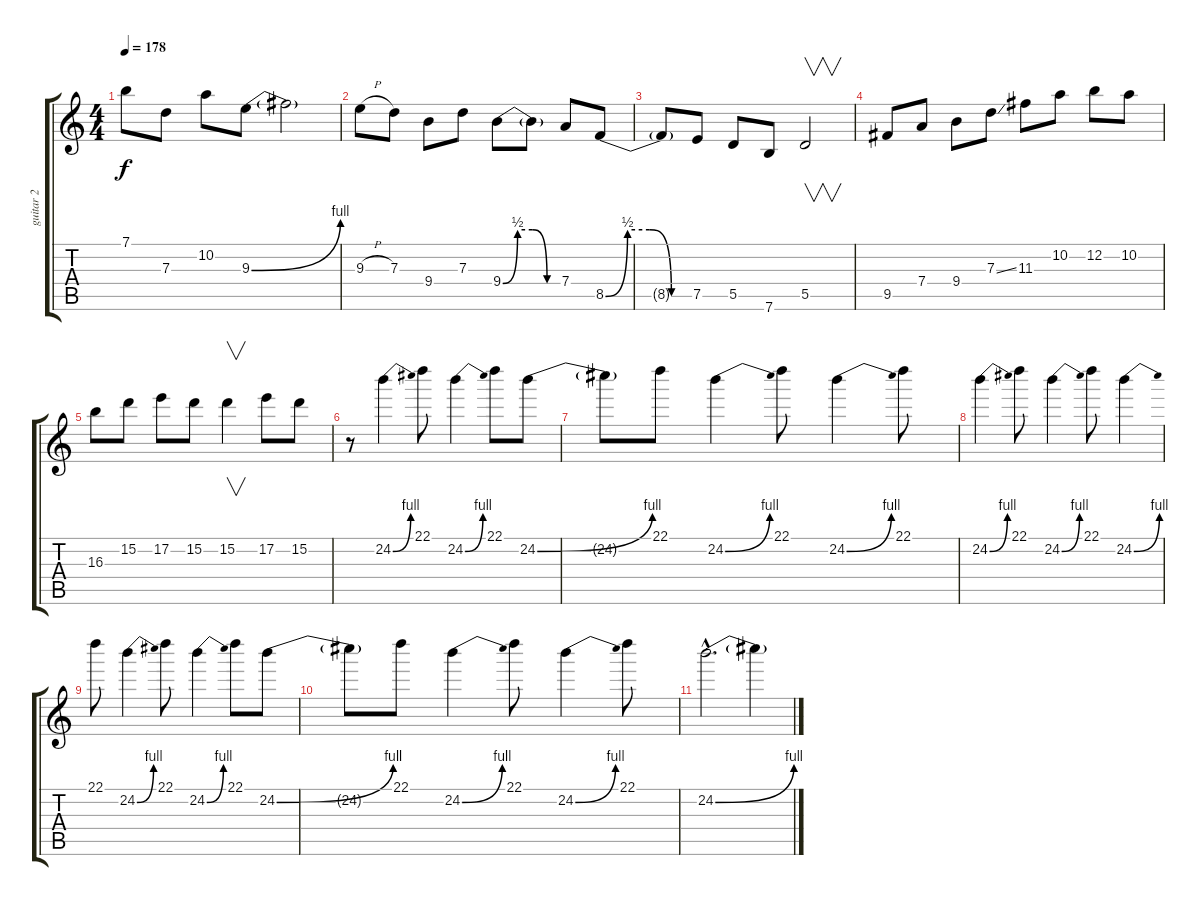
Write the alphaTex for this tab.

\track ("guitar 2" "guitar 2") {instrument distortionguitar}
\staff {score tabs}
\tuning (E4 B3 G3 D3 A2 E2) {hide}
\ts (4 4)
\tempo 178
\clef g2
\ks c
7.1.8{dy f volume 9} 7.3.8 10.2.8 9.3{be (bend 0 0 60 4)}.8 9.3{t}.2 |
9.3{h}.8{volume 8} 7.3.8 9.4.8 7.3.8 9.4{be (custom 0 0 15 2 30 2 45 0 60 0)}.8 9.4{t}.8 7.4.8 8.5{be (custom 0 0 15 2 30 2 45 0 60 0)}.8 |
8.5{t}.8{volume 7} 7.5.8 5.5.8 7.6.8 5.5.2{v} |
9.5.8{volume 7} 7.4.8 9.4.8 7.3{ss}.8 11.3.8 10.2.8 12.2.8 10.2.8 |
16.3.8{volume 6} 15.2.8 17.2.8 15.2.8 15.2.4{v} 17.2.8 15.2.8 |
r.8 24.2{be (bend 0 0 60 4)}.4{volume 5} 22.1.8 24.2{be (bend 0 0 60 4)}.4 22.1.8 24.2{be (bend 0 0 60 4)}.8 |
24.2{t}.8 22.1.8{volume 4} 24.2{be (bend 0 0 60 4)}.4 22.1.8 24.2{be (bend 0 0 60 4)}.4 22.1.8 |
24.2{be (bend 0 0 60 4)}.4{volume 3} 22.1.8 24.2{be (bend 0 0 60 4)}.4 22.1.8 24.2{be (bend 0 0 60 4)}.4 |
22.1.8 24.2{be (bend 0 0 60 4)}.4 22.1.8 24.2{be (bend 0 0 60 4)}.4 22.1.8 24.2{be (bend 0 0 60 4)}.8 |
24.2{t}.8 22.1.8 24.2{be (bend 0 0 60 4)}.4 22.1.8 24.2{be (bend 0 0 60 4)}.4 22.1.8 |
24.2{be (bend 0 0 60 4) hac}.2{d volume 2} 24.2{t}.4
